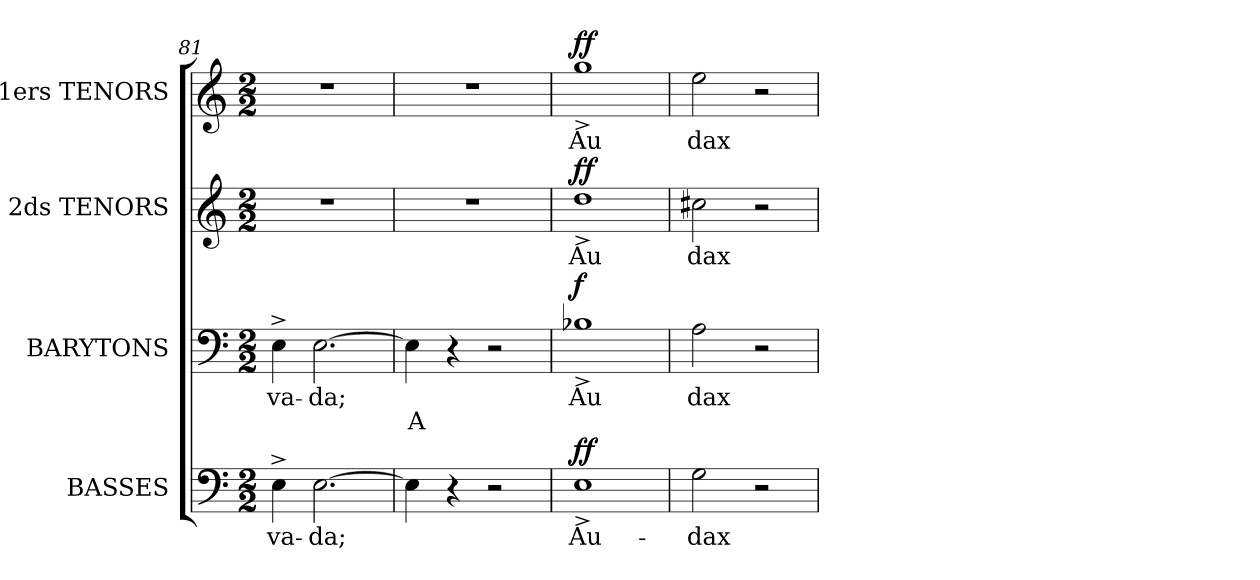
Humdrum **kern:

**kern	**text	**dynam	**kern	**text	**text	**dynam	**kern	**text	**dynam	**kern	**text	**dynam
*part4	*part4	*part4	*part3	*part3	*part3	*part3	*part2	*part2	*part2	*part1	*part1	*part1
*staff4	*staff4	*staff4	*staff3	*staff3	*staff3	*staff3	*staff2	*staff2	*staff2	*staff1	*staff1	*staff1
*I"BASSES	*	*	*I"BARYTONS	*	*	*	*I"2ds TENORS	*	*	*I"1ers TENORS	*	*
*I'BAS.	*	*	*I'BAR.	*	*	*	*	*	*	*	*	*
*clefF4	*	*	*clefF4	*	*	*	*clefG2	*	*	*clefG2	*	*
*k[]	*	*	*k[]	*	*	*	*k[]	*	*	*k[]	*	*
*M2/2	*	*	*M2/2	*	*	*	*M2/2	*	*	*M2/2	*	*
=81	=81	=81	=81	=81	=81	=81	=81	=81	=81	=81	=81	=81
4E^>i\	va-	.	4E^>i\	va-	.	.	1r	.	.	1r	.	.
[2.Ei\	da;	.	[2.Ei\	da;	.	.	.	.	.	.	.	.
=82	=82	=82	=82	=82	=82	=82	=82	=82	=82	=82	=82	=82
4Ei\]	.	.	4Ei\]	.	A	.	1r	.	.	1r	.	.
4r	.	.	4r	.	.	.	.	.	.	.	.	.
2r	.	.	2r	.	.	.	.	.	.	.	.	.
!!LO:PB:g=z
=83	=83	=83	=83	=83	=83	=83	=83	=83	=83	=83	=83	=83
!	!	!LO:DY:a	!	!	!	!LO:DY:a	!	!	!LO:DY:a	!	!	!LO:DY:a
1E^>i/	Au-	ff	1B-X^>i/	Au	.	f	1dd^>i/	Au	ff	1gg^>^>i/	Au	ff
=84	=84	=84	=84	=84	=84	=84	=84	=84	=84	=84	=84	=84
2Gi\	dax	.	2Ai\	dax	.	.	2cc#Xi\	dax	.	2eei\	dax	.
2r	.	.	2r	.	.	.	2r	.	.	2r	.	.
=	=	=	=	=	=	=	=	=	=	=	=	=
*-	*-	*-	*-	*-	*-	*-	*-	*-	*-	*-	*-	*-
